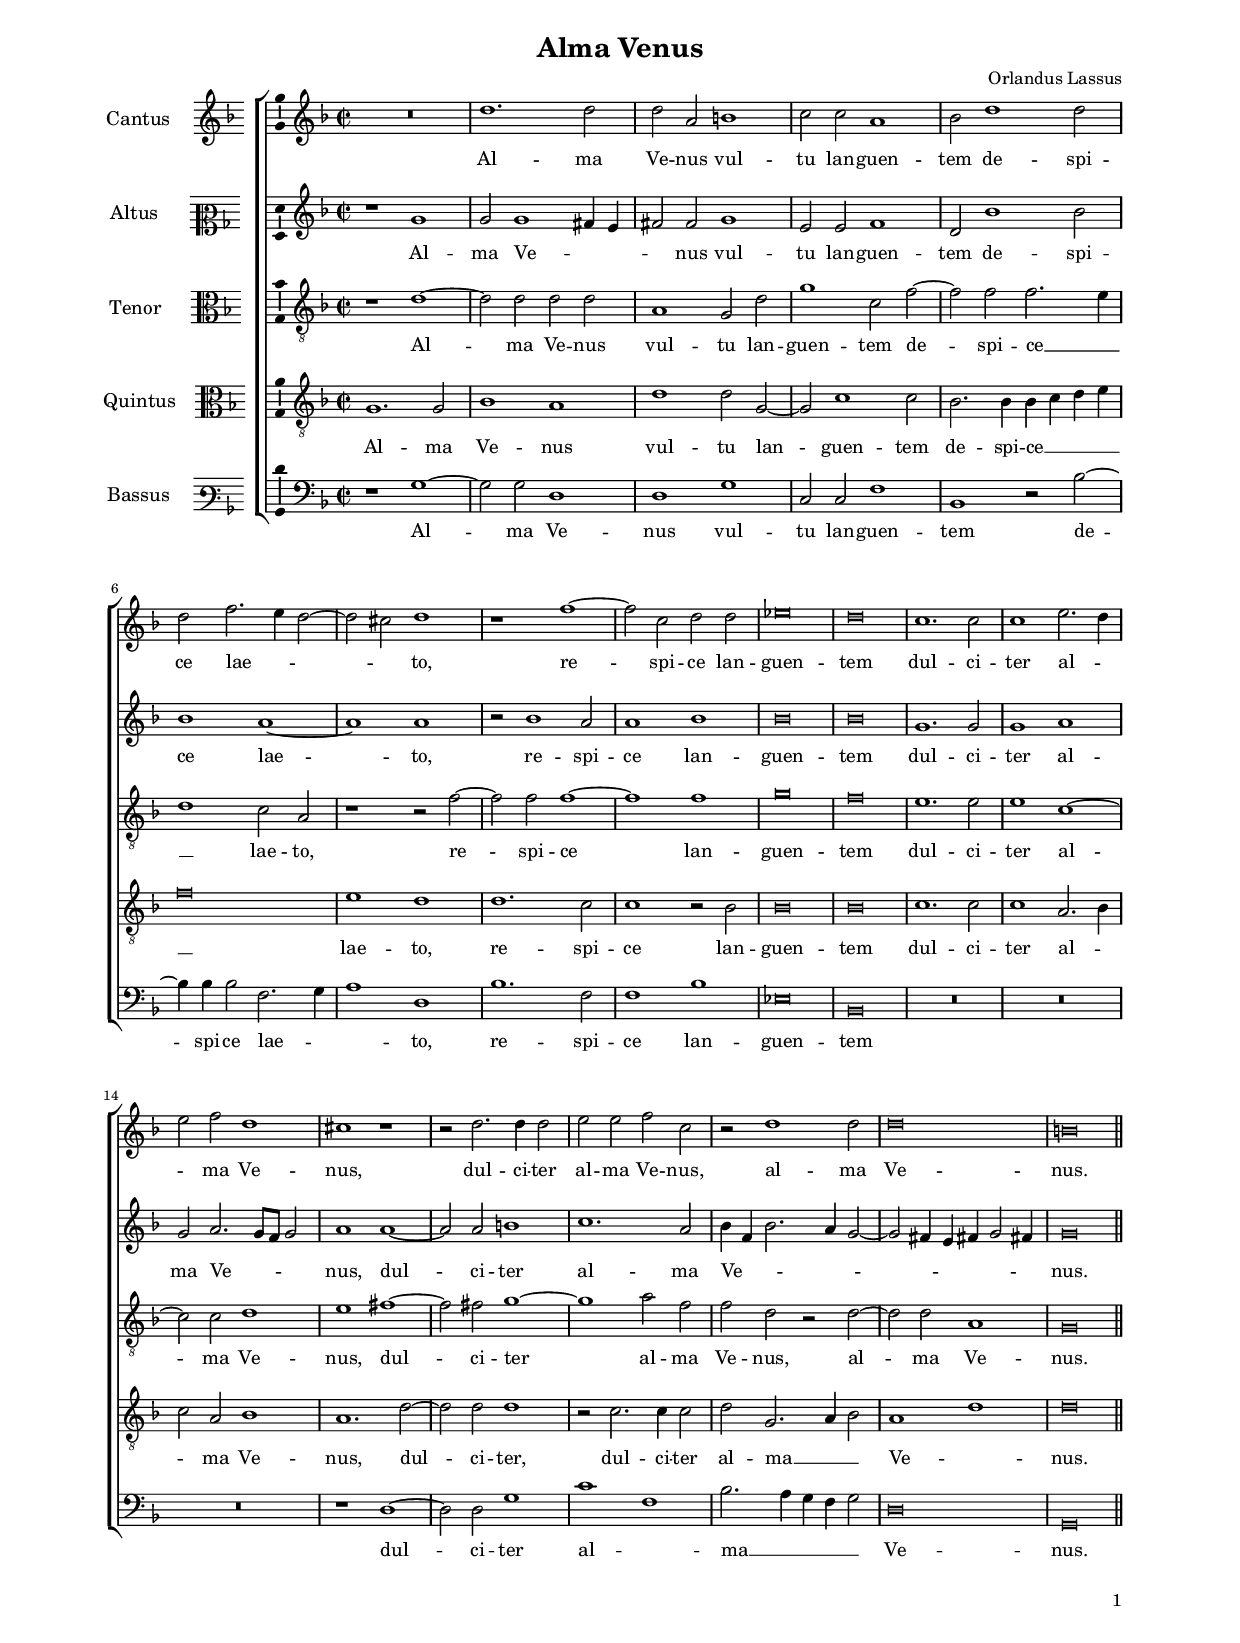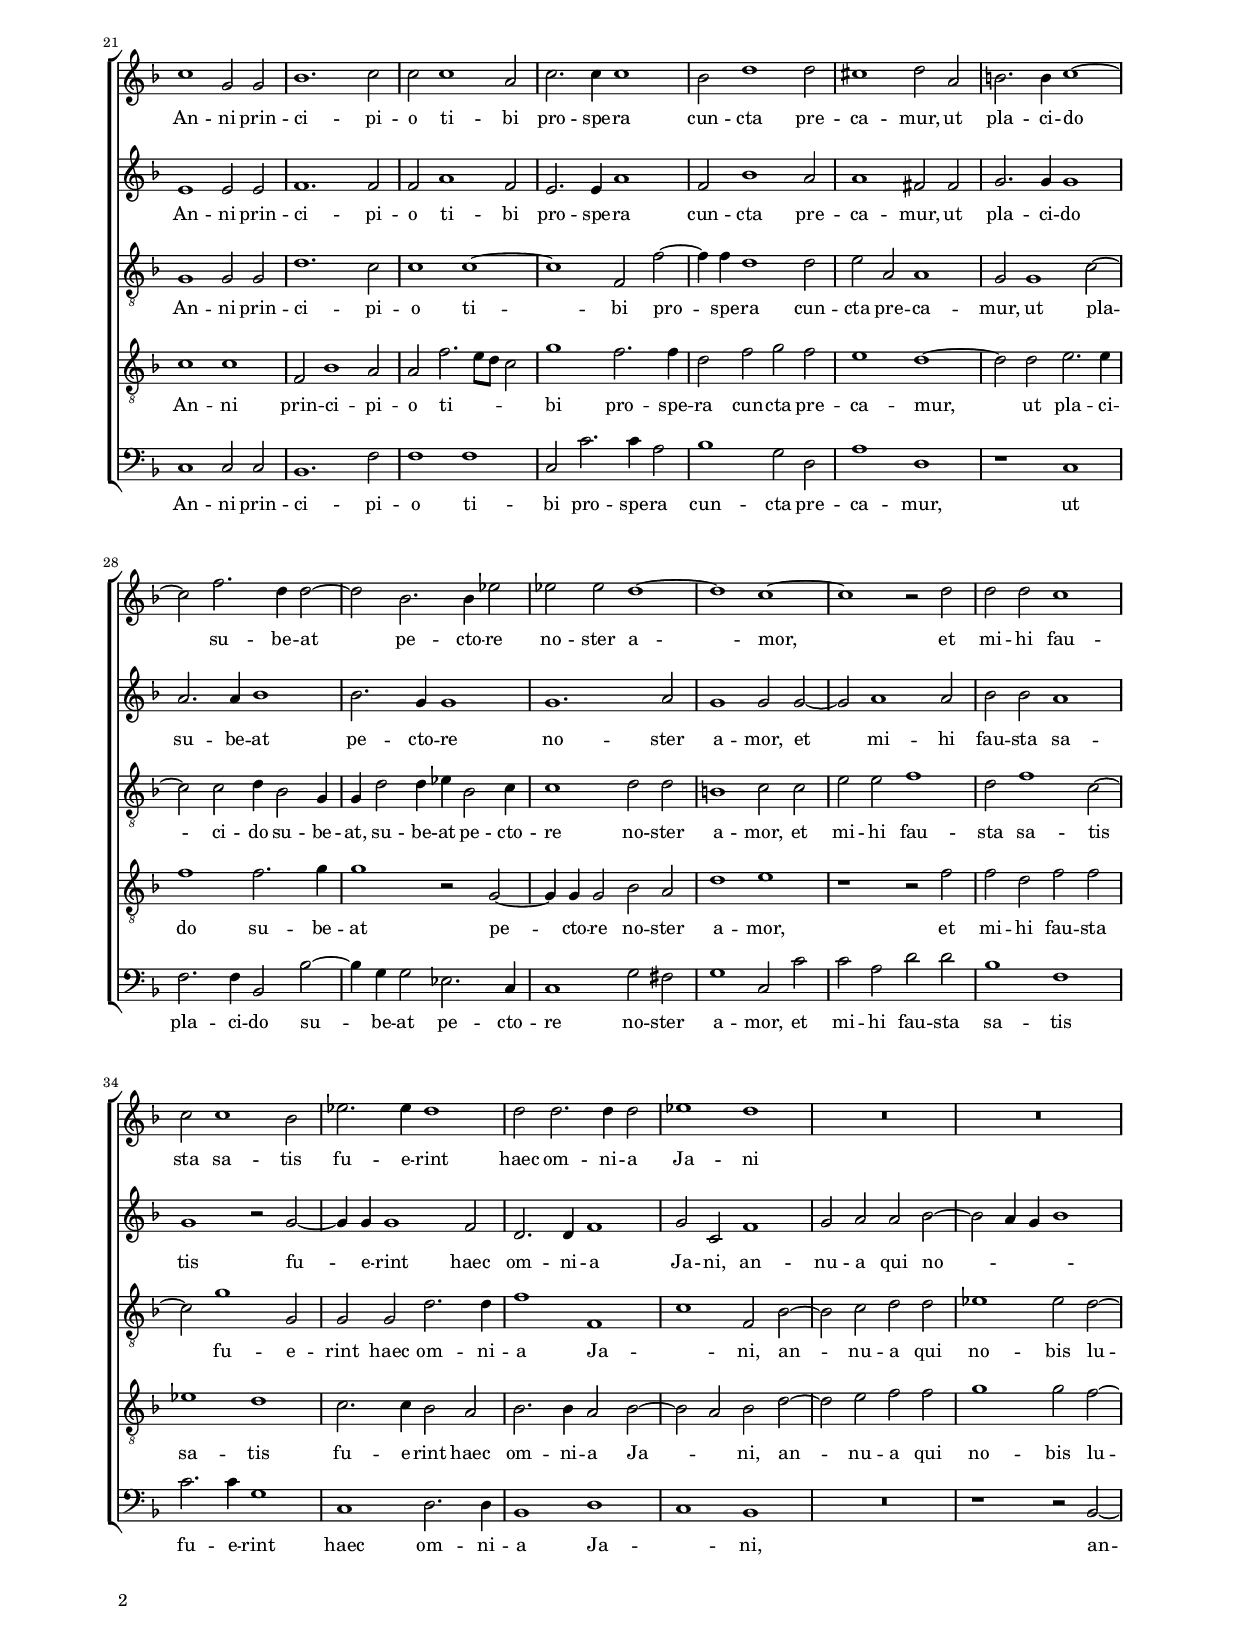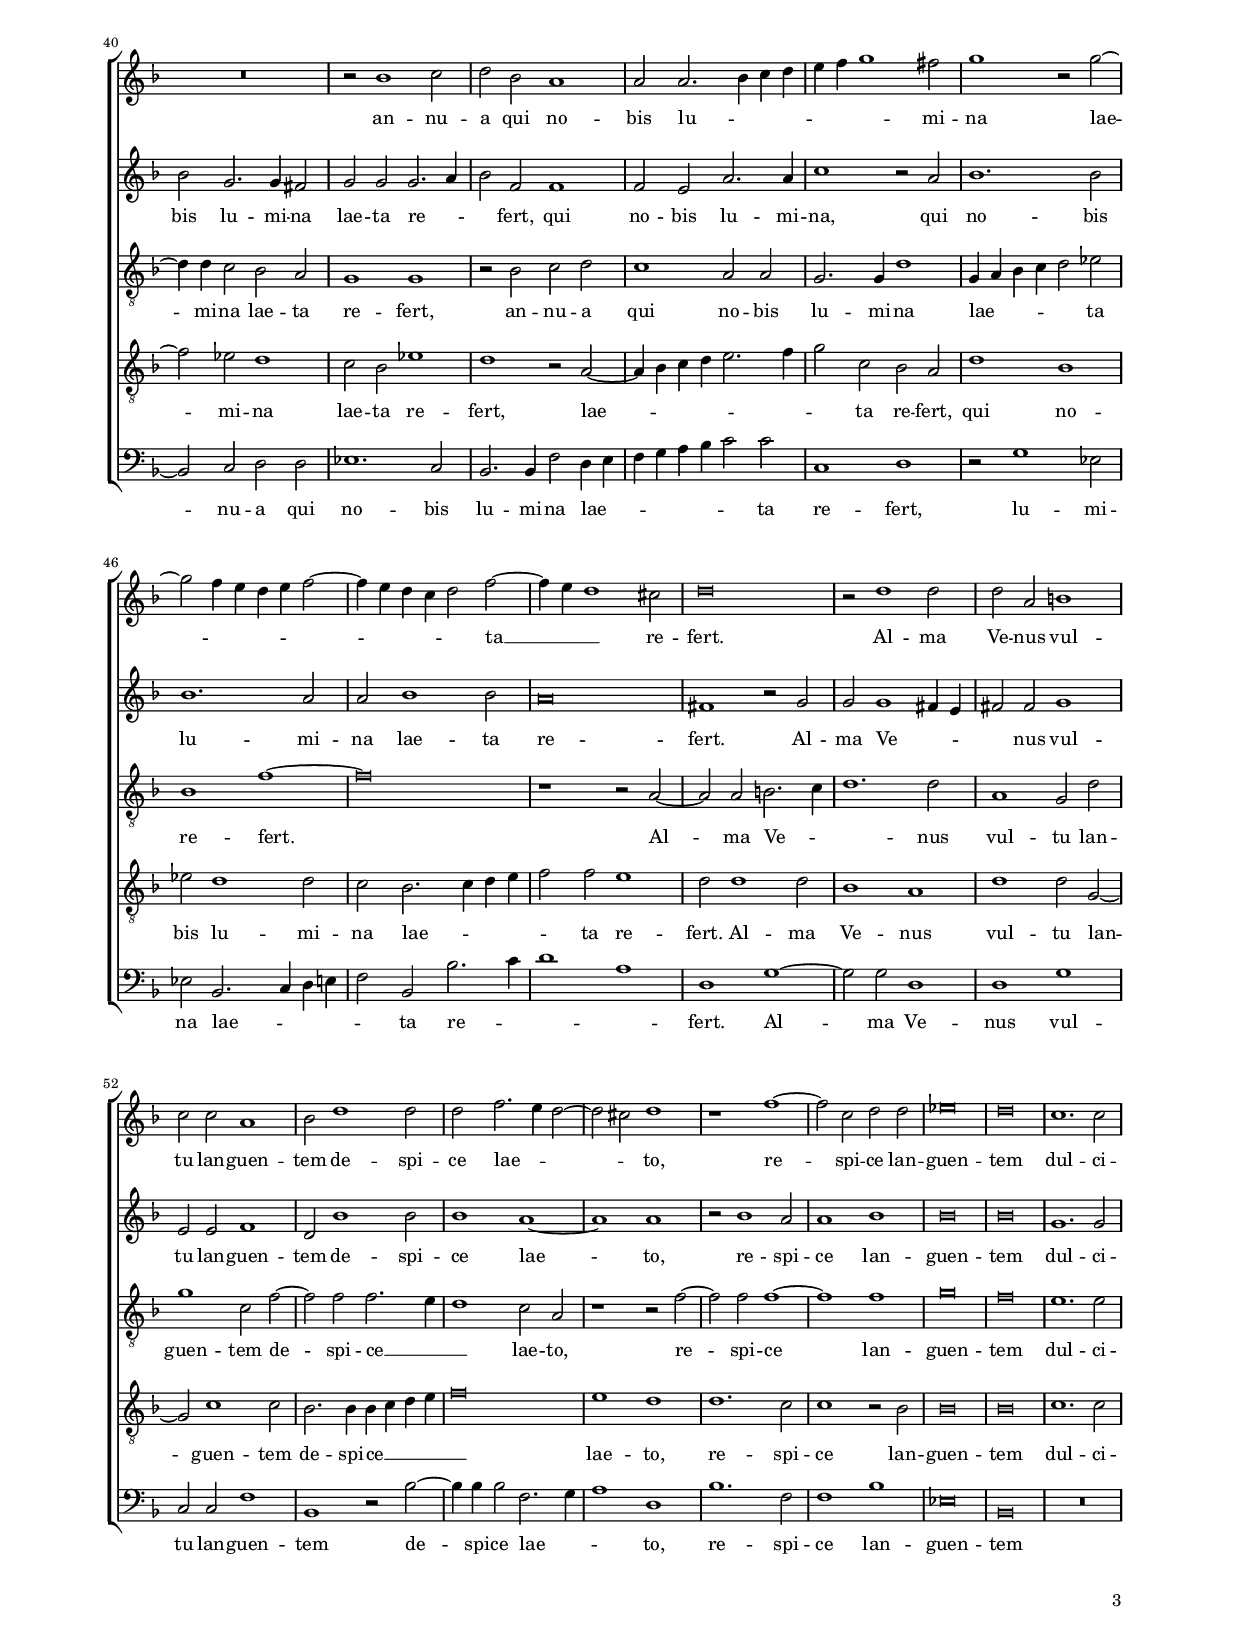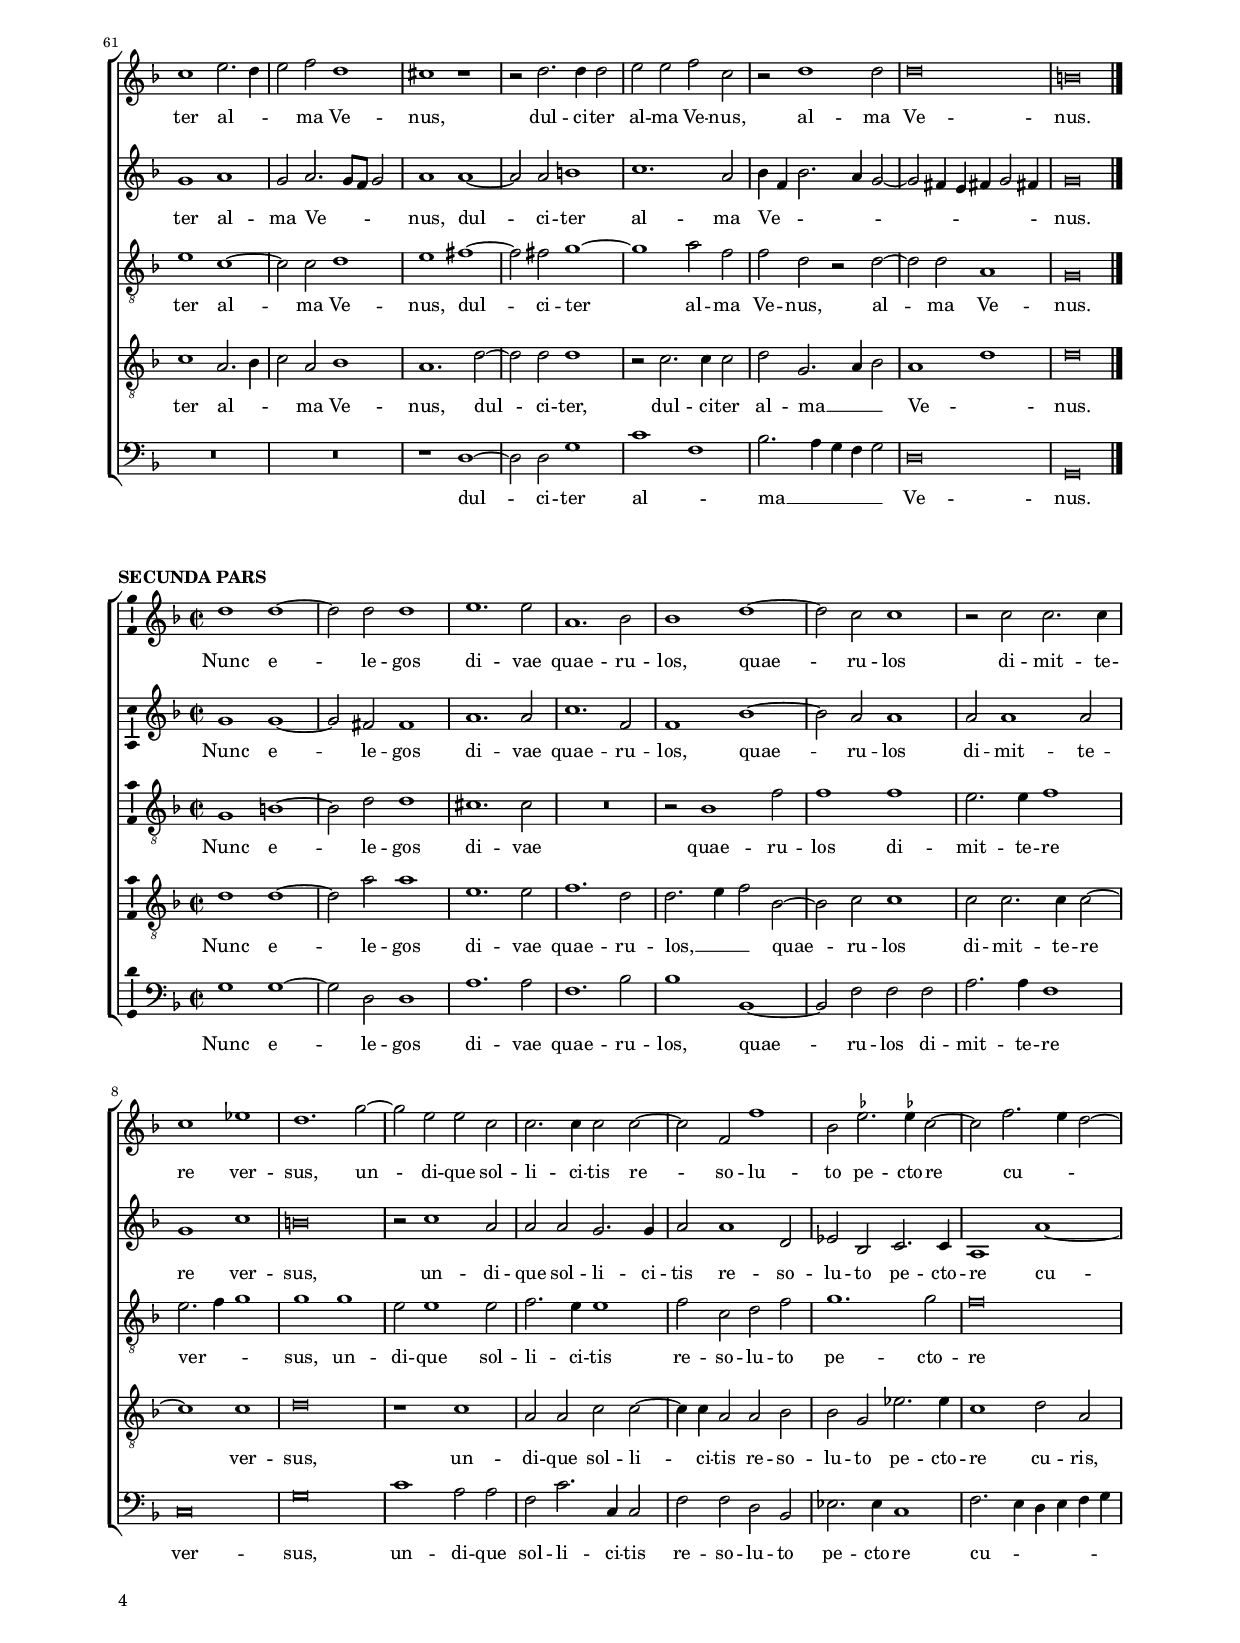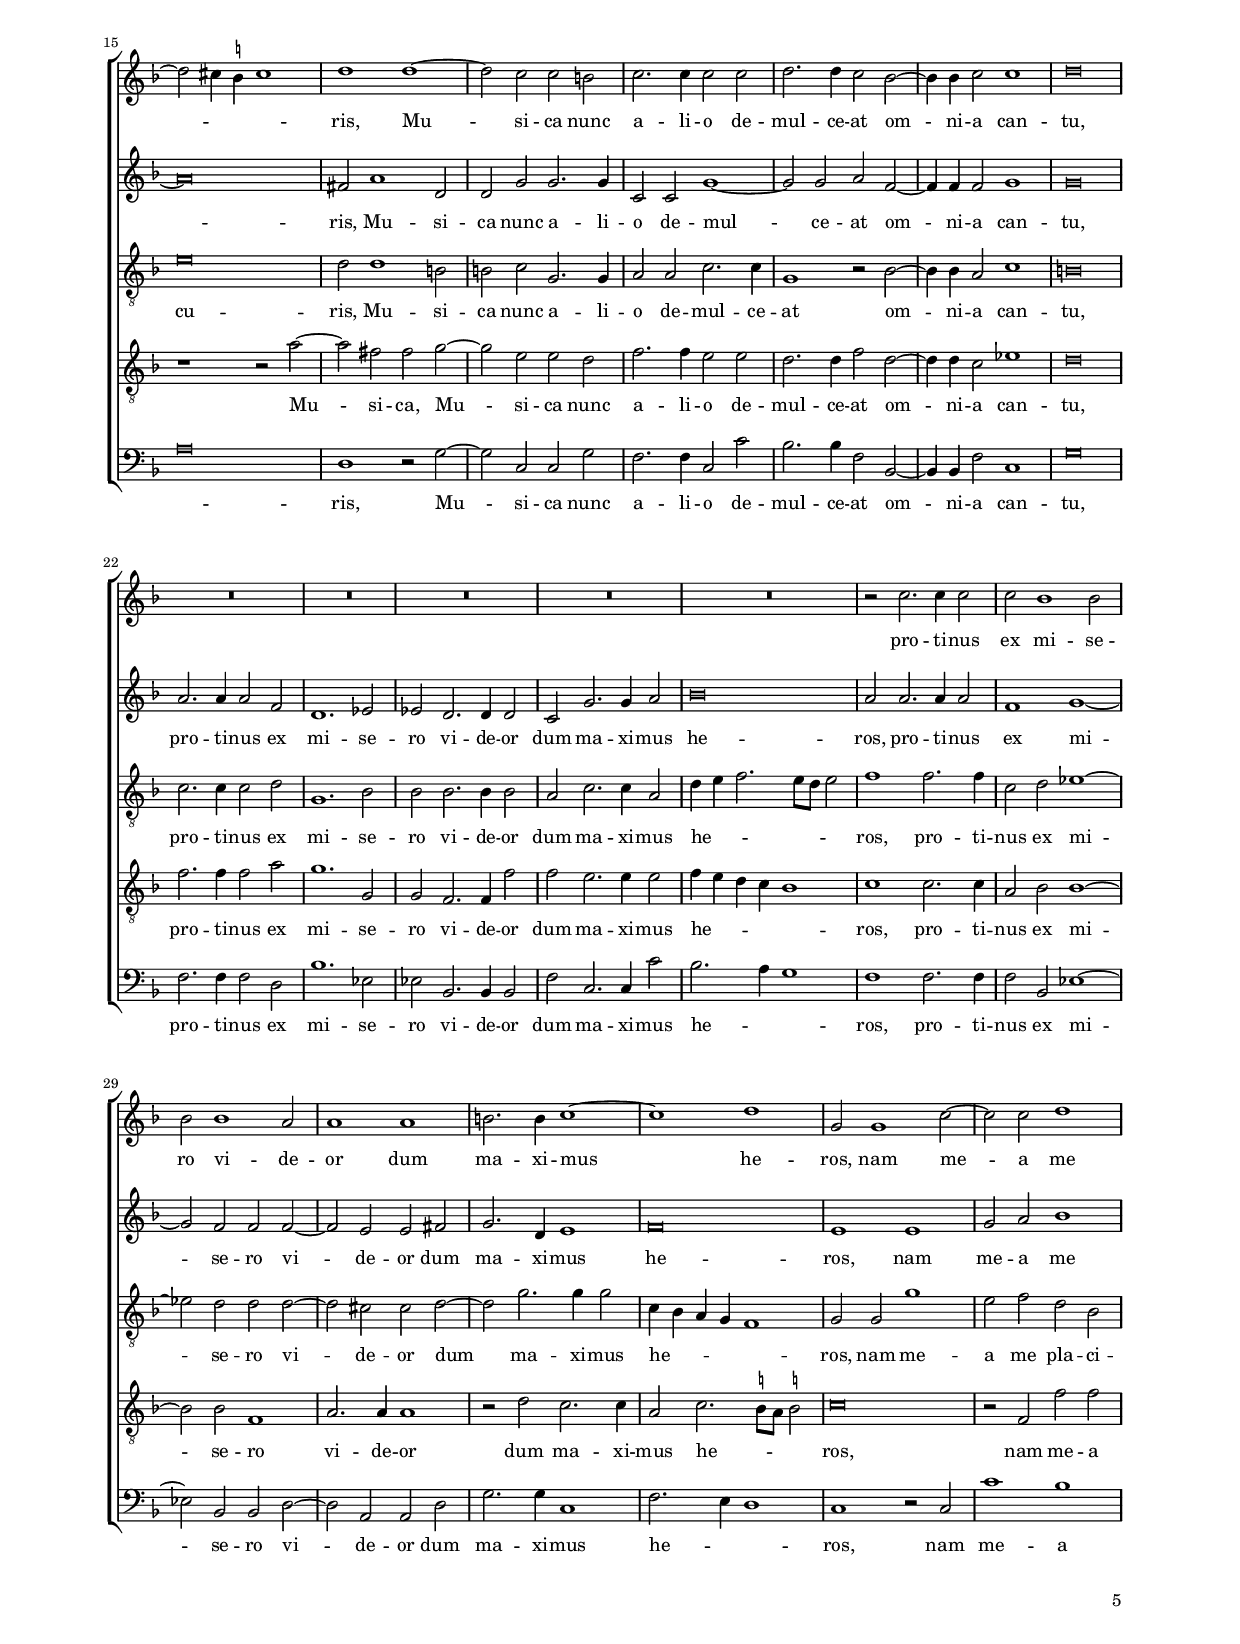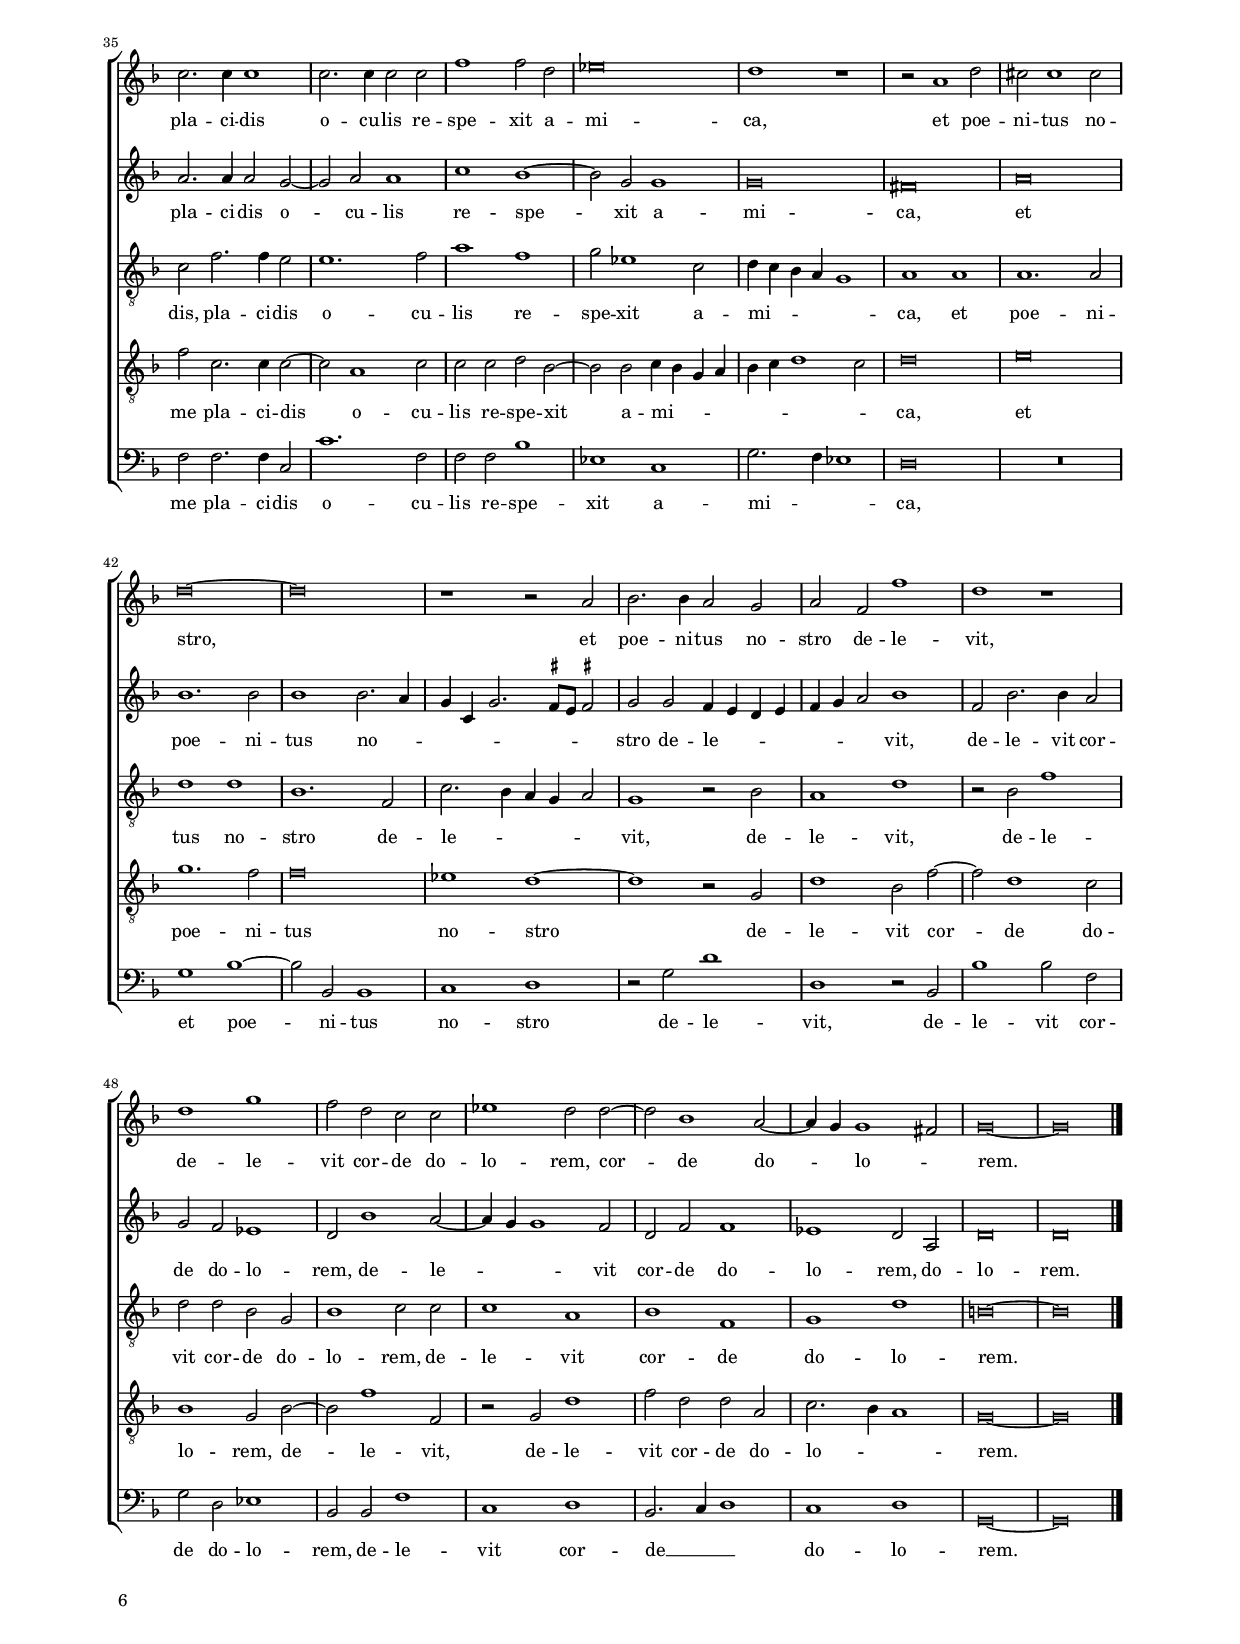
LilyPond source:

\header
{
  title="Alma Venus"
  composer="Orlandus Lassus"
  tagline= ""
}

\version "2.20.0"
\language deutsch
#(set-global-staff-size 15)
% #(set-default-paper-size "letter")
#(ly:set-option 'point-and-click #f)

	
	ficta = { \once \set suggestAccidentals = ##t }
	
	forget = #(define-music-function (music) (ly:music?) #{
		\accidentalStyle forget
		$music
		\accidentalStyle default
		#})
	
	m = \melisma
	me = \melismaEnd


\paper
	{
	top-margin = 1.8 \cm
	bottom-margin = 1.2 \cm
	left-margin = 2 \cm
	right-margin = 2 \cm
	ragged-bottom = ##f
	ragged-last-bottom = ##t
	print-page-number = ##f
	score-system-spacing = #'((basic-distance . 16) (minimum-distance . 14) (padding . 5) (strechability . 150))
	system-system-spacing = #'((basic-distance . 16) (minimum-distance . 14) (padding . 5) (strechability . 150))
    oddFooterMarkup=\markup   \fill-line { "" \fromproperty #'page:page-number-string }
    evenFooterMarkup=\markup  \fill-line { \fromproperty #'page:page-number-string "" }
    last-bottom-spacing = #'((basic-distance . 12) (minimum-distance . 7) (padding . 4))
%	systems-per-page = 3
%	page-count = 6
%	min-systems-per-page = 3
	}

global = {
    % \set Staff.autoBeaming = ##f
	\key f \major
	\time 2/2 \set Score.measureLength = #(ly:make-moment 2/1)
    \set Score.tempoHideNote = ##t
    \tempo 2 = 90
    \skip 1*2*20 \bar "||" \break
    \skip 1*2*48 \bar "|."
	}
	

incipitcantus = \markup { \score {
	{
	\set Staff.instrumentName = \markup { \fontsize #1 "Cantus" }
	\key f \major
	\clef violin
	s4 \bar ""
	}
	\layout  {
	raggedright = ##t
	indent = 1.8 \cm
	line-width = 2.5 \cm
	\context { \Staff \remove Time_signature_engraver }
	\override Staff.Clef.Y-extent = #'(0 . 0)
	}} \hspace #1 }
      
      
incipitaltus = \markup { \score {
	{
	\set Staff.instrumentName = \markup { \fontsize #1 "Altus" }
	\key f \major
	\clef mezzosoprano
	s4 \bar ""
	}
	\layout  {
	raggedright = ##t
	indent = 1.8 \cm
	line-width = 2.5 \cm
	\context { \Staff \remove Time_signature_engraver }
	\override Staff.Clef.Y-extent = #'(0 . 0)
	}} \hspace #1 }


incipittenor = \markup { \score {
	{
	\set Staff.instrumentName = \markup { \fontsize #1 "Tenor" }
	\key f \major
	\clef alto
	s4 \bar ""
	}
	\layout  {
	raggedright = ##t
	indent = 1.8 \cm
	line-width = 2.5 \cm
	\context { \Staff \remove Time_signature_engraver }
	\override Staff.Clef.Y-extent = #'(0 . 0)
	}} \hspace #1 }
      
      
incipitquintus = \markup { \score {
	{
	\set Staff.instrumentName = \markup { \fontsize #1 "Quintus" }
	\key f \major
	\clef alto
	s4 \bar ""
	}
	\layout  {
	raggedright = ##t
	indent = 1.8 \cm
	line-width = 2.5 \cm
	\context { \Staff \remove Time_signature_engraver }
	\override Staff.Clef.Y-extent = #'(0 . 0)
	}} \hspace #1 }
      
      
incipitbassus = \markup { \score {
	{
	\set Staff.instrumentName = \markup { \fontsize #1 "Bassus" }
	\key f \major
	\clef varbaritone
	s4 \bar ""
	}
	\layout  {
	raggedright = ##t
	indent = 1.8 \cm
	line-width = 2.5 \cm
	\context { \Staff \remove Time_signature_engraver }
	\override Staff.Clef.Y-extent = #'(0 . 0)
	}} \hspace #1 }


cantus =  \relative c''
	{
	R\breve
	d1. d2
	d2 a h1
	c2 c a1
%5
	b2 d1 d2 |
	d2 f2. e4 d2~
	d2 cis d1
	r1 f~
	f2 c d d
%10
	es\breve |
	d\breve
	c1. c2
	c1 e2. d4
	e2 f d1
%15
	cis1 r |
	r2 d2. d4 d2
	e2 e f c
	r2 d1 d2
	d\breve
%20
	h\breve |
	c1 g2 g
	b1. c2
	c2 c1 a2
	c2. c4 c1
%25
	b2 d1 d2 |
	cis1 d2 a
	h2. h4 c1~
	c2 f2. d4 d2~
	d2 b2. b4 es2
%30
	es2 es d1~ |
	d1 c~
	c1 r2 d
	d2 d c1
	c2 c1 b2
%35
	es2. es4 d1 |
	d2 d2. d4 d2
	es1 d
	R\breve
	R\breve
%40
	R\breve |
	r2 b1 c2
	d2 b a1
	a2 a2. b4 c d
	e4 f g1 fis2
%45
	g1 r2 g~ |
	g2 f4 e d e f2~
	f4 e d c d2 f~
	f4 e d1 cis2
	d\breve
%50
	r2 d1 d2 |
	d2 a h1
	c2 c a1
	b2 d1 d2
	d2 f2. e4 d2~
%55
	d2 cis d1 |
	r1 f~
	f2 c d d
	es\breve
	d\breve
%60
	c1. c2 |
	c1 e2. d4
	e2 f d1
	cis1 r
	r2 d2. d4 d2
%65
	e2 e f c |
	r2 d1 d2
	d\breve
	h\breve |
	}


altus =  \relative c'
    {
	r1 g'
	g2 g1 fis4 e
	fis2 fis g1
	e2 e f1
%5
	d2 b'1 b2 |
	b1 a~
	a1 a
	r2 b1 a2
	a1 b
%10
	b\breve |
	b\breve
	g1. g2
	g1 a
	g2 a2. g8 f g2
%15
	a1 a~ |
	a2 a h1
	c1. a2
	b4 f b2. a4 g2~
	g2 fis4 e fis! g2 fis!4
%20
	g\breve |
	e1 e2 e
	f1. f2
	f2 a1 f2
	e2. e4 a1
%25
	f2 b1 a2 |
	a1 fis2 fis
	g2. g4 g1
	a2. a4 b1
	b2. g4 g1
%30
	g1. a2 |
	g1 g2 g~
	g2 a1 a2
	b2 b a1
	g1 r2 g~
%35
	g4 g g1 f2 |
	d2. d4 f1
	g2 c, f1
	g2 a a b~
	b2 a4 g b1
%40
	b2 g2. g4 fis2 |
	g2 g g2. a4
	b2 f f1
	f2 e a2. a4
	c1 r2 a
%45
	b1. b2 |
	b1. a2
	a2 b1 b2
	a\breve
	fis1 r2 g
%50
	g2 g1 fis4 e |
	fis2 fis g1
	e2 e f1
	d2 b'1 b2
	b1 a~
%55
	a1 a |
	r2 b1 a2
	a1 b
	b\breve
	b\breve
%60
	g1. g2 |
	g1 a
	g2 a2. g8 f g2
	a1 a~
	a2 a h1
%65
	c1. a2 |
	b4 f b2. a4 g2~
	g2 fis4 e fis! g2 fis!4
	g\breve |
	}


tenor =  \relative c'
	{
	r1 d~
	d2 d d d
	a1 g2 d'
	g1 c,2 f~
%5
	f2 f f2. e4 |
	d1 c2 a
	r1 r2 f'~
	f2 f f1~
	f1 f
%10
	g\breve |
	f\breve
	e1. e2
	e1 c~
	c2 c d1
%15
	e1 fis~ |
	fis2 fis g1~
	g1 a2 f
	f2 d r d~
	d2 d a1
%20
	g\breve |
	g1 g2 g
	d'1. c2
	c1 c~
	c1 f,2 f'~
%25
	f4 f d1 d2 |
	e2 a, a1
	g2 g1 c2~
	c2 c d4 b2 g4
	g4 d'2 d4 es4 b2 c4
%30
	c1 d2 d |
	h1 c2 c
	e2 e f1
	d2 f1 c2~
	c2 g'1 g,2
%35
	g2 g d'2. d4 |
	f1 f,
	c'1 f,2 b~
	b2 c d d
	es1 es2 d~
%40
	d4 d c2 b a |
	g1 g
	r2 b c d
	c1 a2 a
	g2. g4 d'1
%45
	g,4 a b c d2 es |
	b1 f'~
	f\breve
	r1 r2 a,~
	a2 a h2. c4
%50
	d1. d2 |
	a1 g2 d'
	g1 c,2 f~
	f2 f f2. e4
	d1 c2 a
%55
	r1 r2 f'~ |
	f2 f f1~
	f1 f
	g\breve
	f\breve
%60
	e1. e2 |
	e1 c~
	c2 c d1
	e1 fis~
	fis2 fis g1~
%65
	g1 a2 f |
	f2 d r d~
	d2 d a1
	g\breve |
	}


quintus  =  \relative c'
	{
	g1. g2
	b1 a
	d1 d2 g,~
	g2 c1 c2
%5
	b2. b4 b4 c d e |
	f\breve
	e1 d
	d1. c2
	c1 r2 b
%10
	b\breve |
	b\breve
	c1. c2
	c1 a2. b4
	c2 a b1
%15
	a1. d2~ |
	d2 d d1
	r2 c2. c4 c2
	d2 g,2. a4 b2
	a1 d
%20
	d\breve |
	c1 c
	f,2 b1 a2
	a2 f'2. e8 d c2
	g'1 f2. f4
%25
	d2 f g f |
	e1 d~
	d2 d e2. e4
	f1 f2. g4
	g1 r2 g,~
%30
	g4 g g2 b a |
	d1 e
	r1 r2 f
	f2 d f f
	es1 d
%35
	c2. c4 b2 a |
	b2. b4 a2 b~
	b2 a b d~
	d2 e f f
	g1 g2 f~
%40
	f2 es d1 |
	c2 b es1
	d1 r2 a~
	a4 b c d e2. f4
	g2 c, b a
%45
	d1 b |
	es2 d1 d2
	c2 b2. c4 d e
	f2 f e1
	d2 d1 d2
%50
	b1 a |
	d1 d2 g,~
	g2 c1 c2
	b2. b4 b4 c d e
	f\breve
%55
	e1 d |
	d1. c2
	c1 r2 b
	b\breve
	b\breve
%60
	c1. c2 |
	c1 a2. b4
	c2 a b1
	a1. d2~
	d2 d d1
%65
	r2 c2. c4 c2 |
	d2 g,2. a4 b2
	a1 d
	d\breve |
	}


bassus  =  \relative c
	{
	r1 g'~
	g2 g d1
	d1 g
	c,2 c f1
%5
	b,1 r2 b'~ |
	b4 b b2 f2. g4
	a1 d,
	b'1. f2
	f1 b
%10
	es,\breve |
	b\breve
	R\breve
	R\breve
	R\breve
%15
	r1 d~ |
	d2 d g1
	c1 f,
	b2. a4 g4 f g2
	d\breve
%20
	g,\breve |
	c1 c2 c
	b1. f'2
	f1 f
	c2 c'2. c4 a2
%25
	b1 g2 d |
	a'1 d,
	r1 c
	f2. f4 b,2 b'~
	b4 g g2 es2. c4
%30
	c1 g'2 fis |
	g1 c,2 c'
	c2 a d d
	b1 f
	c'2. c4 g1
%35
	c,1 d2. d4 |
	b1 d
	c1 b
	R\breve
	r1 r2 b~
%40
	b2 c d d |
	es1. c2
	b2. b4 f'2 d4 e
	f4 g a b c2 c
	c,1 d
%45
	r2 g1 es2 |
	es2 b2. c4 d e
	f2 b, b'2. c4
	d1 a
	d,1 g~
%50
	g2 g d1 |
	d1 g
	c,2 c f1
	b,1 r2 b'~
	b4 b b2 f2. g4
%55
	a1 d, |
	b'1. f2
	f1 b
	es,\breve
	b\breve
%60
	R\breve |
	R\breve
	R\breve
	r1 d~
	d2 d g1
%65
	c1 f, |
	b2. a4 g f g2
	d\breve
	g,\breve |
	}


lyricscantus = \lyricmode {
	Al -- ma Ve -- nus vul -- tu lan -- guen -- tem de -- spi -- ce lae -- _ _ _ to,
    re -- spi -- ce lan -- guen -- tem dul -- ci -- ter al -- _ _ ma Ve -- nus,
    dul -- ci -- ter al -- ma Ve -- nus,
    al -- ma Ve -- nus.
    An -- ni prin -- ci -- pi -- o ti -- bi pro -- spe -- ra cun -- cta pre -- ca -- mur,
    ut pla -- ci -- do su -- be -- at pe -- cto -- re no -- ster a -- mor,
    et mi -- hi fau -- sta sa -- tis fu -- e -- rint haec om -- ni -- a Ja -- ni
    an -- nu -- a qui no -- bis lu -- _ _ _ _ _ _ mi -- na 
    lae -- _ _ _ _ _ _ _ _ _ ta __ _ _ re -- fert.
    Al -- ma Ve -- nus vul -- tu lan -- guen -- tem de -- spi -- ce lae -- _ _ _ to,
    re -- spi -- ce lan -- guen -- tem dul -- ci -- ter al -- _ _ ma Ve -- nus,
    dul -- ci -- ter al -- ma Ve -- nus,
    al -- ma Ve -- nus.
	}


lyricsaltus = \lyricmode {
	Al -- ma Ve -- _ _ _ nus vul -- tu lan -- guen -- tem de -- spi -- ce lae -- to,
    re -- spi -- ce lan -- guen -- tem dul -- ci -- ter al -- ma Ve -- _ _ _ nus,
    dul -- ci -- ter al -- ma Ve -- _ _ _ _ _ _ _ _ _ nus.
    An -- ni prin -- ci -- pi -- o ti -- bi pro -- spe -- ra cun -- cta pre -- ca -- mur,
    ut pla -- ci -- do su -- be -- at pe -- cto -- re no -- ster a -- mor,
    et mi -- hi fau -- sta sa -- tis fu -- e -- rint haec om -- ni -- a Ja -- ni,
    an -- nu -- a qui no -- _ _ _ bis lu -- mi -- na lae -- ta re -- _ _ fert,
    qui no -- bis lu -- mi -- na,
    qui no -- bis lu -- mi -- na lae -- ta re -- fert.
    Al -- ma Ve -- _ _ _ nus vul -- tu lan -- guen -- tem de -- spi -- ce lae -- to,
    re -- spi -- ce lan -- guen -- tem dul -- ci -- ter al -- ma Ve -- _ _ _ nus,
    dul -- ci -- ter al -- ma Ve -- _ _ _ _ _ _ _ _ _ nus.
	}


lyricstenor = \lyricmode {
	Al -- ma Ve -- nus vul -- tu lan -- guen -- tem de -- spi -- ce __ _ _ lae -- to,
    re -- spi -- ce lan -- guen -- tem dul -- ci -- ter al -- ma Ve -- nus,
    dul -- ci -- ter al -- ma Ve -- nus,
    al -- ma Ve -- nus.
    An -- ni prin -- ci -- pi -- o ti -- bi pro -- spe -- ra cun -- cta pre -- ca -- mur,
    ut pla -- ci -- do su -- be -- at,
    su -- be -- at pe -- cto -- re no -- ster a -- mor,
    et mi -- hi fau -- sta sa -- tis fu -- e -- rint haec om -- ni -- a Ja -- _ ni,
    an -- nu -- a qui no -- bis lu -- mi -- na lae -- ta re -- fert,
    an -- nu -- a qui no -- bis lu -- mi -- na lae -- _ _ _ _ ta re -- fert.
    Al -- ma Ve -- _ _ nus vul -- tu lan -- guen -- tem de -- spi -- ce __ _ _ lae -- to,
    re -- spi -- ce lan -- guen -- tem dul -- ci -- ter al -- ma Ve -- nus,
    dul -- ci -- ter al -- ma Ve -- nus,
    al -- ma Ve -- nus.
	}


lyricsquintus = \lyricmode {
	Al -- ma Ve -- nus vul -- tu lan -- guen -- tem de -- spi -- ce __ _ _ _ _ lae -- to,
    re -- spi -- ce lan -- guen -- tem dul -- ci -- ter al -- _ _ ma Ve -- nus,
    dul -- ci -- ter,
    dul -- ci -- ter al -- ma __ _ _ Ve -- _ nus.
    An -- ni prin -- ci -- pi -- o ti -- _ _ _ bi pro -- spe -- ra cun -- cta pre -- ca -- mur,
    ut pla -- ci -- do su -- be -- at pe -- cto -- re no -- ster a -- mor,
    et mi -- hi fau -- sta sa -- tis fu -- e -- rint haec om -- ni -- a Ja -- _ ni,
    an -- nu -- a qui no -- bis lu -- mi -- na lae -- ta re -- fert,
    lae -- _ _ _ _ _ _ ta re -- fert,
    qui no -- bis lu -- mi -- na lae -- _ _ _ _ ta re -- fert.
    Al -- ma Ve -- nus vul -- tu lan -- guen -- tem de -- spi -- ce __ _ _ _ _ lae -- to,
    re -- spi -- ce lan -- guen -- tem dul -- ci -- ter al -- _ _ ma Ve -- nus,
    dul -- ci -- ter,
    dul -- ci -- ter al -- ma __ _ _ Ve -- _ nus.
	}


lyricsbassus = \lyricmode {
	Al -- ma Ve -- nus vul -- tu lan -- guen -- tem de -- spi -- ce lae -- _ _ to,
    re -- spi -- ce lan -- guen -- tem dul -- ci -- ter al -- _ ma __ _ _ _ _ Ve -- nus.
    An -- ni prin -- ci -- pi -- o ti -- bi pro -- spe -- ra cun -- cta pre -- ca -- mur,
    ut pla -- ci -- do su -- be -- at pe -- cto -- re no -- ster a -- mor,
    et mi -- hi fau -- sta sa -- tis fu -- e -- rint haec om -- ni -- a Ja -- _ ni,
    an -- nu -- a qui no -- bis lu -- mi -- na lae -- _ _ _ _ _ _ ta re -- fert,
    lu -- mi -- na lae -- _ _ _ _ ta re -- _ _ _ fert.
    Al -- ma Ve -- nus vul -- tu lan -- guen -- tem de -- spi -- ce lae -- _ _ to,
    re -- spi -- ce lan -- guen -- tem dul -- ci -- ter al -- _ ma __ _ _ _ _ Ve -- nus.
	}


\score
{  
	% \transpose {
	\new ChoirStaff \with { \override StaffGrouper.staff-staff-spacing.basic-distance = #12 }
	<<

	\new Staff << \global
	\new Voice="v1" {
		\set Staff.instrumentName=\incipitcantus
		\set Staff.midiInstrument = "reed organ"
		\clef violin
		\cantus }
	\new Lyrics \lyricsto "v1" {\lyricscantus }
	>>


	\new Staff << \global
	\new Voice="v2" {
		\set Staff.instrumentName=\incipitaltus
		\set Staff.midiInstrument = "reed organ"
                \clef violin % "G_8"
		\altus}
	\new Lyrics \lyricsto "v2" {\lyricsaltus }
	>>


	\new Staff << \global
	\new Voice="v3" {
		\set Staff.instrumentName=\incipittenor
		\set Staff.midiInstrument = "reed organ"
		\clef "G_8"
		\tenor }
	\new Lyrics \lyricsto "v3" {\lyricstenor }
	>>


	\new Staff << \global
	\new Voice="v5" {
		\set Staff.instrumentName=\incipitquintus
		\set Staff.midiInstrument = "reed organ"
		\clef "G_8"
		\quintus}
	\new Lyrics \lyricsto "v5" {\lyricsquintus }
	>>


	\new Staff << \global
	\new Voice="v4" {
		\set Staff.instrumentName=\incipitbassus
		\set Staff.midiInstrument = "reed organ"
		\clef bass
		\bassus }
	\new Lyrics \lyricsto "v4" {\lyricsbassus}
	>>

	>>
	% } % transpose

	\layout
	{
	indent = 2.5 \cm
	\context { \Staff \override TimeSignature.break-visibility = #end-of-line-invisible }
	\context { \Lyrics \override VerticalAxisGroup.nonstaff-relatedstaff-spacing.padding = #1.4 }
%	\context { \Lyrics \override LyricText.font-size = #1 }
	\context { \Staff \consists "Ambitus_engraver" }
	\context { \Score \override BarNumber.padding = #2 }
	\context { \Voice \override NoteHead.style = #'baroque }
	}


\midi
	{
	}

}

%%%%%%%%%%%%%%%%%%%%  SECUNDA PARS %%%%%%%%%%%%%%%%%%%%


global = {
	\key f \major
	\time 2/2 \set Score.measureLength = #(ly:make-moment 2/1)
    \set Score.tempoHideNote = ##t
    \tempo 2 = 90
    \skip 1*2*54 \bar "|."
	}


cantus =  \relative c''
	{
	d1 d~
	d2 d d1
	e1. e2
	a,1. b2
%5
	b1 d~ |
	d2 c c1
	r2 c c2. c4
	c1 es
	d1. g2~
%10
	g2 e e c |
	c2. c4 c2 c2~
	c2 f, f'1
	b,2 \ficta es2. \ficta es!4 c2~
	c2 f2. e4 d2~
%15
	d2 cis4 \ficta h cis1 |
	d1 d~
	d2 c c h
	c2. c4 c2 c
	d2. d4 c2 b~
%20
	b4 b c2 c1 |
	d\breve
	R\breve
	R\breve
	R\breve
%25
	R\breve |
	R\breve
	r2 c2. c4 c2
	c2 b1 b2
	b2 b1 a2
%30
	a1 a |
	h2. h4 c1~
	c1 d
	g,2 g1 c2~
	c2 c d1
%35
	c2. c4 c1 |
	c2. c4 c2 c
	f1 f2 d
	es\breve
	d1 r
%40
	r2 a1 d2 |
	cis2 cis1 cis2
	d\breve~
	d\breve
	r1 r2 a
%45
	b2. b4 a2 g |
	a2 f f'1
	d1 r
	d1 g
	f2 d c c
%50
	es1 d2 d~ |
	d2 b1 a2~
	a4 g g1 fis2
	g\breve~
    g\breve |
	}


altus =  \relative c'
    {
	g'1 g~
	g2 fis fis1
	a1. a2
	c1. f,2
%5
	f1 b~ |
	b2 a a1
	a2 a1 a2
	g1 c
	h\breve
%10
	r2 c1 a2 |
	a2 a g2. g4
	a2 a1 d,2
	es2 b c2. c4
	a1 a'~
%15
	a\breve |
	fis2 a1 d,2
	d2 g g2. g4
	c,2 c g'1~
	g2 g a f~
%20
	f4 f f2 g1 |
	g\breve
	a2. a4 a2 f
	d1. es2
	es2 d2. d4 d2
%25
	c2 g'2. g4 a2 |
	b\breve
	a2 a2. a4 a2
	f1 g~
	g2 f f f~
%30
	f2 e e fis |
	g2. d4 e1
	f\breve
	e1 e
	g2 a b1
%35
	a2. a4 a2 g~ |
	g2 a a1
	c1 b~
	b2 g g1
	g\breve
%40
	fis\breve |
	a\breve
	b1. b2
	b1 b2. a4
	g4 c, g'2. \ficta fis8 e \ficta fis!2
%45
	g2 g f4 e d e |
	f4 g a2 b1
	f2 b2. b4 a2
	g2 f es1
	d2 b'1 a2~
%50
	a4 g g1 f2 |
	d2 f f1
	es1 d2 a
	d\breve
	d\breve |
	}


tenor =  \relative c'
	{
	g1 h~
	h2 d d1
	cis1. cis2
	R\breve
%5
	r2 b1 f'2 |
	f1 f
	e2. e4 f1
	e2. f4 g1
	g1 g
%10
	e2 e1 e2 |
	f2. e4 e1
	f2 c d f
	g1. g2
	f\breve
%15
	e\breve |
	d2 d1 h2
	h2 c g2. g4
	a2 a c2. c4
	g1 r2 b~
%20
	b4 b a2 c1 |
	h\breve
	c2. c4 c2 d
	g,1. b2
	b2 b2. b4 b2
%25
	a2 c2. c4 a2 |
	d4 e f2. e8 d e2
	f1 f2. f4
	c2 d es1~
	es2 d d d~
%30
	d2 cis cis d~ |
	d2 g2. g4 g2
	c,4 b a g f1
	g2 g g'1
	e2 f d b
%35
	c2 f2. f4 e2 |
	e1. f2
	a1 f
	g2 es1 c2
	d4 c b a g1
%40
	a1 a |
	a1. a2
	d1 d
	b1. f2
	c'2. b4 a g a2
%45
	g1 r2 b |
	a1 d
	r2 b f'1
	d2 d b g
	b1 c2 c
%50
	c1 a |
	b1 f
	g1 d'
	h\breve~
	h\breve |
	}


quintus  =  \relative c'
	{
	d1 d~
	d2 a' a1
	e1. e2
	f1. d2
%5
	d2. e4 f2 b,~ |
	b2 c c1
	c2 c2. c4 c2~
	c1 c
	d\breve
%10
	r1 c |
	a2 a c c~
	c4 c a2 a b
	b2 g es'2. es4
	c1 d2 a
%15
	r1 r2 a'~ |
	a2 fis fis g~
	g2 e e d
	f2. f4 e2 e
	d2. d4 f2 d~
%20
	d4 d c2 es1 |
	d\breve
	f2. f4 f2 a
	g1. g,2
	g2 f2. f4 f'2
%25
	f2 e2. e4 e2 |
	f4 e d c b1
	c1 c2. c4
	a2 b b1~
	b2 b f1
%30
	a2. a4 a1 |
	r2 d c2. c4
	a2 c2. \stemDown \ficta h8 a \stemNeutral \ficta h!2
	c\breve
	r2 f, f' f
%35
	f2 c2. c4 c2~ |
	c2 a1 c2
	c2 c d b~
	b2 b c4 b g a
	b4 c d1 c2
%40
	d\breve |
	e\breve
	g1. f2
	f\breve
	es1 d~
%45
	d1 r2 g, |
	d'1 b2 f'~
	f2 d1 c2
	b1 g2 b~
	b2 f'1 f,2
%50
	r2 g d'1 |
	f2 d d a
	c2. b4 a1
	g\breve~
	g\breve |
	}


bassus  =  \relative c
	{
	g'1 g~
	g2 d d1
	a'1. a2
	f1. b2
%5
	b1 b,~ |
	b2 f' f f
	a2. a4 f1
	c\breve
	g'\breve
%10
	c1 a2 a |
	f2 c'2. c,4 c2
	f2 f d b
	es2. es4 c1
	f2. e4 d e f g
%15
	a\breve |
	d,1 r2 g~
	g2 c, c g'
	f2. f4 c2 c'
	b2. b4 f2 b,~
%20
	b4 b f'2 c1 |
	g'\breve
	f2. f4 f2 d
	b'1. es,2
	es2 b2. b4 b2
%25
	f'2 c2. c4 c'2 |
	b2. a4 g1
	f1 f2. f4
	f2 b, es1~
	es2 b b d~
%30
	d2 a a d |
	g2. g4 c,1
	f2. e4 d1
	c1 r2 c
	c'1 b
%35
	f2 f2. f4 c2 |
	c'1. f,2
	f2 f b1
	es,1 c
	g'2. f4 es1
%40
	d\breve |
	R\breve
	g1 b~
	b2 b, b1
	c1 d
%45
	r2 g d'1 |
	d,1 r2 b
	b'1 b2 f
	g2 d es1
	b2 b f'1
%50
	c1 d |
	b2. c4 d1
	c1 d
	g,\breve~
	g\breve |
	}


lyricscantus = \lyricmode {
	Nunc e -- le -- gos di -- vae quae -- ru -- los,
    quae -- ru -- los di -- mit -- te -- re ver -- sus,
    un -- di -- que sol -- li -- ci -- tis re -- so -- lu -- to pe -- cto -- re cu -- _ _ _ _ _ ris,
    Mu -- si -- ca nunc a -- li -- o de -- mul -- ce -- at om -- ni -- a can -- tu,
    pro -- ti -- nus ex mi -- se -- ro vi -- de -- or dum ma -- xi -- mus he -- ros,
    nam me -- a me pla -- ci -- dis o -- cu -- lis re -- spe -- xit a -- mi -- ca,
    et poe -- ni -- tus no -- stro,
    et poe -- ni -- tus no -- stro
    de -- le -- vit,
    de -- le -- vit cor -- de do -- lo -- rem,
    cor -- de do -- _ lo -- _ rem.
	}


lyricsaltus = \lyricmode {
	Nunc e -- le -- gos di -- vae quae -- ru -- los,
    quae -- ru -- los di -- mit -- te -- re ver -- sus,
    un -- di -- que sol -- li -- ci -- tis re -- so -- lu -- to pe -- cto -- re cu -- ris,
    Mu -- si -- ca nunc a -- li -- o de -- mul -- ce -- at om -- ni -- a can -- tu,
    pro -- ti -- nus ex mi -- se -- ro vi -- de -- or dum ma -- xi -- mus he -- ros,
    pro -- ti -- nus ex mi -- se -- ro vi -- de -- or dum ma -- xi -- mus he -- ros,
    nam me -- a me pla -- ci -- dis o -- cu -- lis re -- spe -- xit a -- mi -- ca,
    et poe -- ni -- tus no -- _ _ _ _ _ _ _ stro de -- le -- _ _ _ _ _ _ vit,
    de -- le -- vit cor -- de do -- lo -- rem,
    de -- le -- _ _ vit cor -- de do -- lo -- rem,
    do -- lo -- rem.
	}


lyricstenor = \lyricmode {
	Nunc e -- le -- gos di -- vae quae -- ru -- los di -- mit -- te -- re ver -- _ _ sus,
    un -- di -- que sol -- li -- ci -- tis re -- so -- lu -- to pe -- cto -- re cu -- ris,
    Mu -- si -- ca nunc a -- li -- o de -- mul -- ce -- at om -- ni -- a can -- tu,
    pro -- ti -- nus ex mi -- se -- ro vi -- de -- or dum ma -- xi -- mus he -- _ _ _ _ _ ros,
    pro -- ti -- nus ex mi -- se -- ro vi -- de -- or dum ma -- xi -- mus he -- _ _ _ _ ros,
    nam me -- a me pla -- ci -- dis,
    pla -- ci -- dis o -- cu -- lis re -- spe -- xit a -- mi -- _ _ _ _ ca,
    et poe -- ni -- tus no -- stro de -- le -- _ _ _ _ vit,
    de -- le -- vit,
    de -- le -- vit cor -- de do -- lo -- rem,
    de -- le -- vit cor -- de do -- lo -- rem.
	}


lyricsquintus = \lyricmode {
	Nunc e -- le -- gos di -- vae quae -- ru -- los, __ _ _
    quae -- ru -- los di -- mit -- te -- re ver -- sus,
    un -- di -- que sol -- li -- ci -- tis re -- so -- lu -- to pe -- cto -- re cu -- ris,
    Mu -- si -- ca,
    Mu -- si -- ca nunc a -- li -- o de -- mul -- ce -- at om -- ni -- a can -- tu,
    pro -- ti -- nus ex mi -- se -- ro vi -- de -- or dum ma -- xi -- mus he -- _ _ _ _ ros,
    pro -- ti -- nus ex mi -- se -- ro vi -- de -- or dum ma -- xi -- mus he -- _ _ _ ros,
    nam me -- a me pla -- ci -- dis o -- cu -- lis re -- spe -- xit a -- mi -- _ _ _ _ _ _ _ ca,
    et poe -- ni -- tus no -- stro de -- le -- vit cor -- de do -- lo -- rem,
    de -- le -- vit,
    de -- le -- vit cor -- de do -- lo -- _ _ rem.
	}


lyricsbassus = \lyricmode {
	Nunc e -- le -- gos di -- vae quae -- ru -- los,
    quae -- ru -- los di -- mit -- te -- re ver -- sus,
    un -- di -- que sol -- li -- ci -- tis re -- so -- lu -- to pe -- cto -- re cu -- _ _ _ _ _ _ ris,
    Mu -- si -- ca nunc a -- li -- o de -- mul -- ce -- at om -- ni -- a can -- tu,
    pro -- ti -- nus ex mi -- se -- ro vi -- de -- or dum ma -- xi -- mus he -- _ _ ros,
    pro -- ti -- nus ex mi -- se -- ro vi -- de -- or dum ma -- xi -- mus he -- _ _ ros,
    nam me -- a me pla -- ci -- dis o -- cu -- lis re -- spe -- xit a -- mi -- _ _ ca,
    et poe -- ni -- tus no -- stro de -- le -- vit,
    de -- le -- vit cor -- de do -- lo -- rem,
    de -- le -- vit cor -- de __ _ _ do -- lo -- rem.
	}


\score
	{  
	% \transpose {
	\new ChoirStaff \with { \override StaffGrouper.staff-staff-spacing.basic-distance = #12 }
	<<

	\new Staff <<\global
	\new Voice="v1" {
	  %\set Staff.instrumentName=Cantus
		\set Staff.midiInstrument = "reed organ"
		\clef violin
		\cantus }
	\new Lyrics \lyricsto "v1" {\lyricscantus }
	>>


	\new Staff << \global
	\new Voice="v2" {
	  %\set Staff.instrumentName=Altus
		\set Staff.midiInstrument = "reed organ"
		\clef violin % "G_8"
		\altus}
	\new Lyrics \lyricsto "v2" {\lyricsaltus }
	>>


	\new Staff <<\global
	\new Voice="v3" {
	  %\set Staff.instrumentName=Tenor
		\set Staff.midiInstrument = "reed organ"
		\clef "G_8"
		\tenor }
	\new Lyrics \lyricsto "v3" {\lyricstenor }
	>>


	\new Staff << \global
	\new Voice="v5" {
	  %\set Staff.instrumentName=Quintus
		\set Staff.midiInstrument = "reed organ"
		\clef "G_8"
		\quintus}
	\new Lyrics \lyricsto "v5" {\lyricsquintus }
	>>


	\new Staff <<\global
	\new Voice="v4" {
	  %\set Staff.instrumentName=Bassus
		\set Staff.midiInstrument = "reed organ"
		\clef bass
		\bassus }
	\new Lyrics \lyricsto "v4" {\lyricsbassus}
	>>
	
	>>
	% } % transpose

	\layout
	{
	indent = 0 \cm
	\context { \Staff \override TimeSignature.break-visibility = #end-of-line-invisible }
	\context { \Lyrics \override VerticalAxisGroup.nonstaff-relatedstaff-spacing.padding = #1.4 }
%	\context { \Lyrics \override LyricText.font-size = #1 }
	\context { \Staff \consists "Ambitus_engraver" }
	\context { \Score \override BarNumber.padding = #2 }
	\context { \Voice \override NoteHead.style = #'baroque }
	}

    \header { piece = \markup { \raise #2 \bold "SECUNDA PARS"} }
    
\midi
	{
	}
	
}

% EOF
